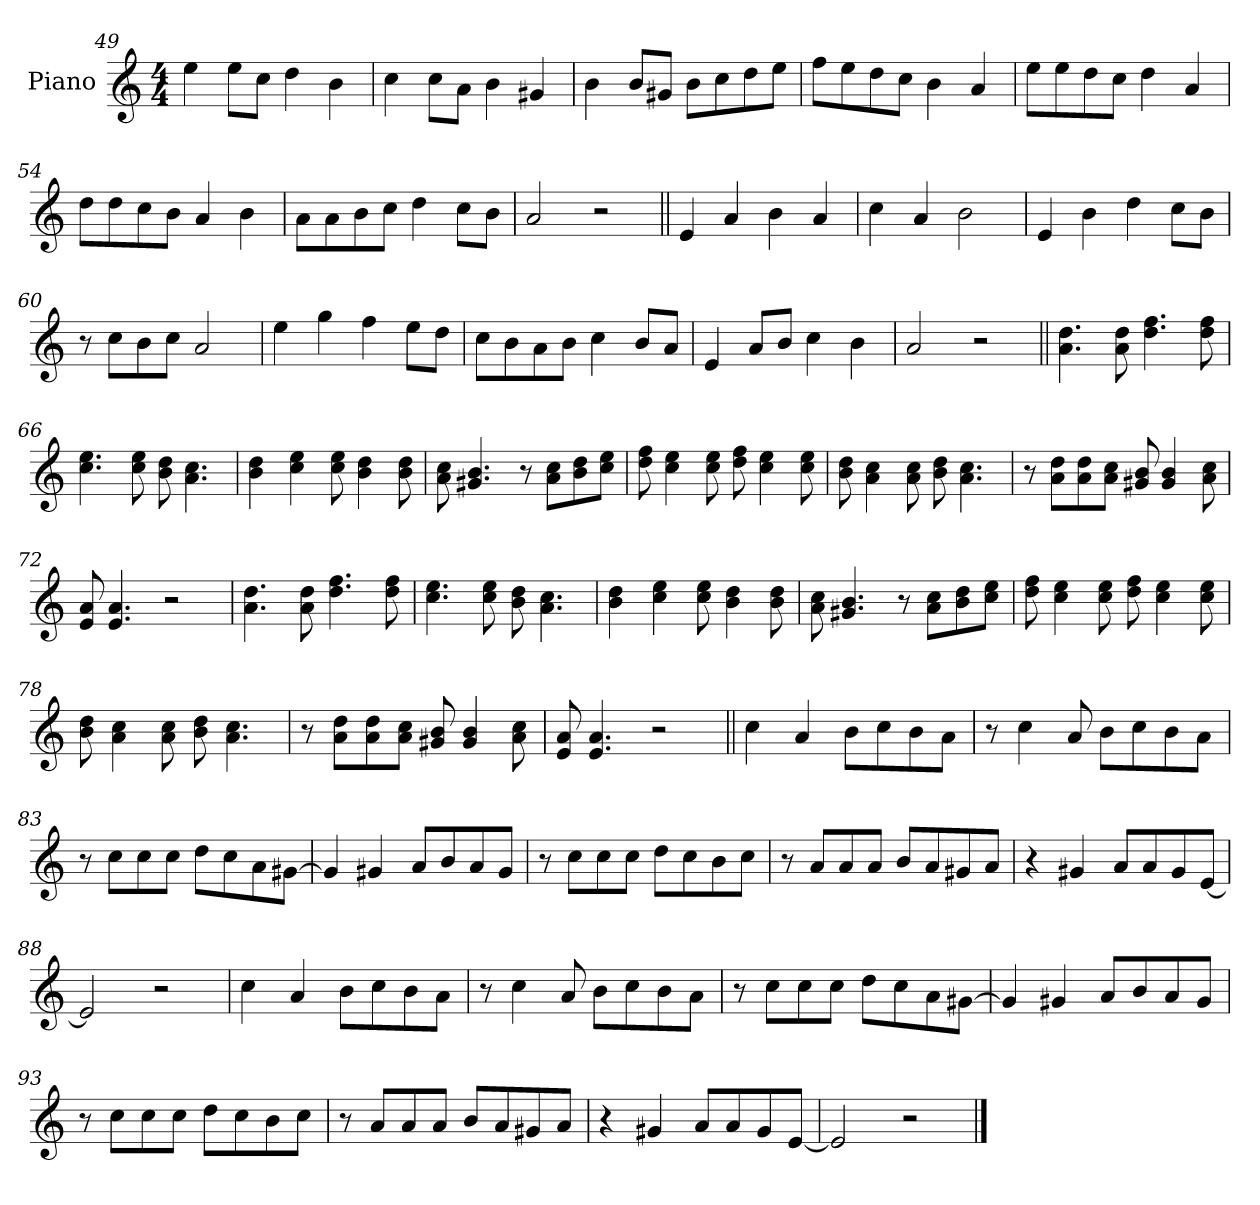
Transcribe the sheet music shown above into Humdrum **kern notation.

**kern
*part1
*staff1
*I"Piano
*I'Pno.
*clefG2
*k[]
*M4/4
=49
4ee
8eeL
8ccJ
4dd
4b
=50
4cc
8ccL
8aJ
4b
4g#X
=51
4b
8bL
8g#XJ
8bL
8cc
8dd
8eeJ
=52
8ffL
8ee
8dd
8ccJ
4b
4a
=53
8eeL
8ee
8dd
8ccJ
4dd
4a
=54
8ddL
8dd
8cc
8bJ
4a
4b
=55
8aL
8a
8b
8ccJ
4dd
8ccL
8bJ
=56
2a
2r
=57||
4e
4a
4b
4a
=58
4cc
4a
2b
=59
4e
4b
4dd
8ccL
8bJ
=60
8r
8ccL
8b
8ccJ
2a
=61
4ee
4gg
4ff
8eeL
8ddJ
=62
8ccL
8b
8a
8bJ
4cc
8bL
8aJ
=63
4e
8aL
8bJ
4cc
4b
=64
2a
2r
=65||
4.a 4.dd
8a 8dd
4.dd 4.ff
8dd 8ff
=66
4.cc 4.ee
8cc 8ee
8b 8dd
4.a 4.cc
=67
4b 4dd
4cc 4ee
8cc 8ee
4b 4dd
8b 8dd
=68
8a 8cc
4.g#X 4.b
8r
8a 8ccL
8b 8dd
8cc 8eeJ
=69
8dd 8ff
4cc 4ee
8cc 8ee
8dd 8ff
4cc 4ee
8cc 8ee
=70
8b 8dd
4a 4cc
8a 8cc
8b 8dd
4.a 4.cc
=71
8r
8a 8ddL
8a 8dd
8a 8ccJ
8g#X 8b
4g# 4b
8a 8cc
=72
8e 8a
4.e 4.a
2r
=73
4.a 4.dd
8a 8dd
4.dd 4.ff
8dd 8ff
=74
4.cc 4.ee
8cc 8ee
8b 8dd
4.a 4.cc
=75
4b 4dd
4cc 4ee
8cc 8ee
4b 4dd
8b 8dd
=76
8a 8cc
4.g#X 4.b
8r
8a 8ccL
8b 8dd
8cc 8eeJ
=77
8dd 8ff
4cc 4ee
8cc 8ee
8dd 8ff
4cc 4ee
8cc 8ee
=78
8b 8dd
4a 4cc
8a 8cc
8b 8dd
4.a 4.cc
=79
8r
8a 8ddL
8a 8dd
8a 8ccJ
8g#X 8b
4g# 4b
8a 8cc
=80
8e 8a
4.e 4.a
2r
=81||
4cc
4a
8bL
8cc
8b
8aJ
=82
8r
4cc
8a
8bL
8cc
8b
8aJ
=83
8r
8ccL
8cc
8ccJ
8ddL
8cc
8a
[8g#XJ
=84
4g#]
4g#X
8aL
8b
8a
8g#J
=85
8r
8ccL
8cc
8ccJ
8ddL
8cc
8b
8ccJ
=86
8r
8aL
8a
8aJ
8bL
8a
8g#X
8aJ
=87
4r
4g#X
8aL
8a
8g#
[8eJ
=88
2e]
2r
=89
4cc
4a
8bL
8cc
8b
8aJ
=90
8r
4cc
8a
8bL
8cc
8b
8aJ
=91
8r
8ccL
8cc
8ccJ
8ddL
8cc
8a
[8g#XJ
=92
4g#]
4g#X
8aL
8b
8a
8g#J
=93
8r
8ccL
8cc
8ccJ
8ddL
8cc
8b
8ccJ
=94
8r
8aL
8a
8aJ
8bL
8a
8g#X
8aJ
=95
4r
4g#X
8aL
8a
8g#
[8eJ
=96
2e]
2r
==
*-
